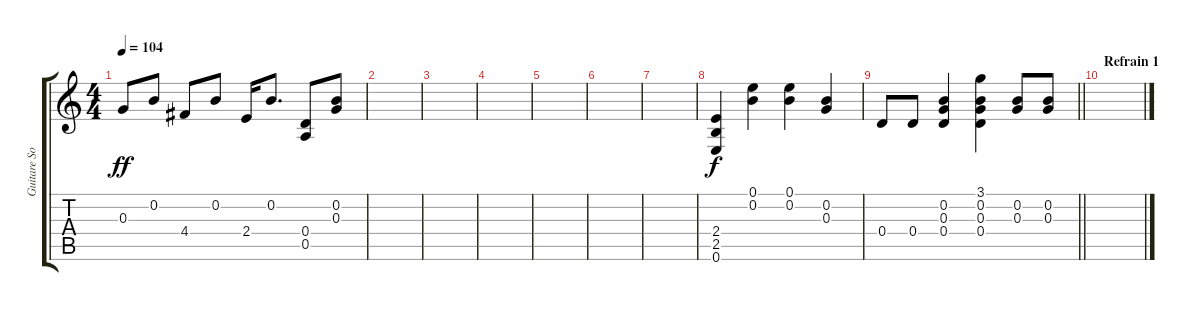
\track ("Guitare Solo" "Guitare So") {instrument distortionguitar}
\staff {score tabs}
\tuning (E4 B3 G3 D3 A2 E2) {hide}
\ts (4 4)
\tempo 104
\clef g2
\ks c
0.3.8{dy ff} 0.2.8 4.4.8 0.2.8 2.4.16 0.2.8{d} (0.4 0.5).8 (0.2 0.3).8 |
|
|
|
|
|
|
(2.4 2.5 0.6).4{dy f} (0.1 0.2).4 (0.1 0.2).4 (0.2 0.3).4 |
\barLineRight lightlight
0.4.8 0.4.8 (0.2 0.3 0.4).4 (3.1 0.2 0.3 0.4).4 (0.2 0.3).8 (0.2 0.3).8 |
\section ("" "Refrain 1")
